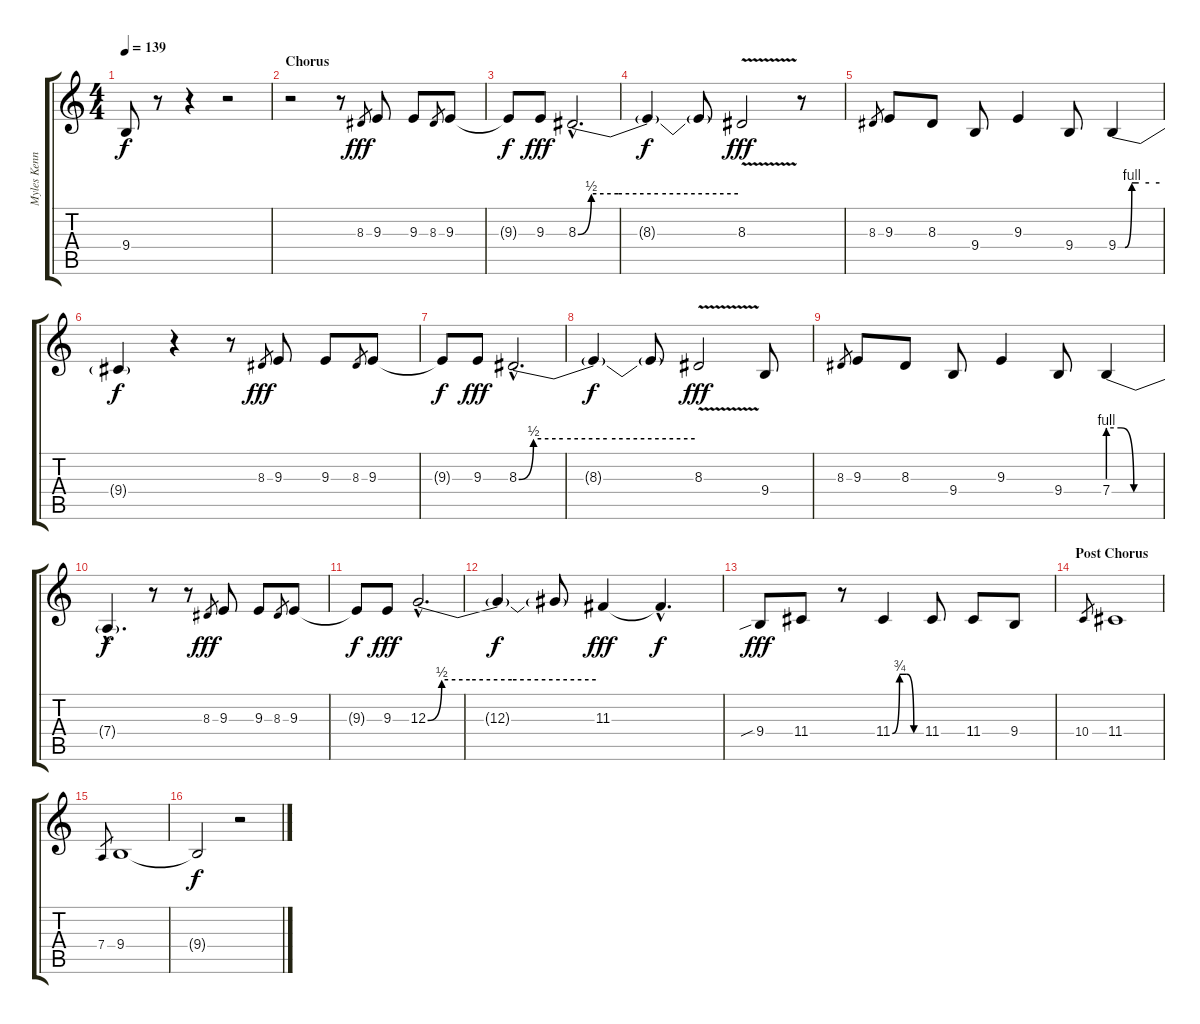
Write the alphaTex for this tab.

\track ("Myles Kennedy - Vocals" "Myles Kenn") {instrument tenorsax}
\staff {score tabs}
\tuning (E4 B3 G3 D3 A2 E2) {hide}
\ts (4 4)
\tempo 139
\clef g2
\ks c
9.4{t}.8{dy f} r.8 r.4 r.2 |
\section ("" "Chorus")
r.2 r.8 8.3.8{gr dy fff} 9.3.8 9.3.8 8.3.8{gr} 9.3.8 |
9.3{t}.8{dy f} 9.3.8{dy fff} 8.3{be (custom 0 0 5 2 15 2 30 2 60 2) hac}.2{d} |
8.3{t}.4{dy f} 8.3{t}.8 8.3{v}.2{dy fff} r.8 |
8.3.8{gr} 9.3.8 8.3.8 9.4.8 9.3.4 9.4.8 9.4{be (custom 0 0 10 0 20 4 30 4 45 4 60 4)}.4 |
9.4{t}.4{dy f} r.4 r.8 8.3.8{gr dy fff} 9.3.8 9.3.8 8.3.8{gr} 9.3.8 |
9.3{t}.8{dy f} 9.3.8{dy fff} 8.3{be (custom 0 0 5 2 15 2 30 2 60 2) hac}.2{d} |
8.3{t}.4{dy f} 8.3{t}.8 8.3{v}.2{dy fff} 9.4.8 |
8.3.8{gr} 9.3.8 8.3.8 9.4.8 9.3.4 9.4.8 7.4{be (custom 0 4 15 4 30 0 60 0)}.4 |
7.4{hac t}.4{d dy f} r.8 r.8 8.3.8{gr dy fff} 9.3.8 9.3.8 8.3.8{gr} 9.3.8 |
9.3{t}.8{dy f} 9.3.8{dy fff} 12.3{be (custom 0 0 5 2 15 2 30 2 60 2) hac}.2{d} |
12.3{t}.4{dy f} 12.3{t}.8 11.3.4{dy fff} 11.3{hac t}.4{d dy f} |
9.4{sib}.8{dy fff} 11.4.8 r.8 11.4{be (custom 0 0 15 3 30 3 45 0 60 0)}.4 11.4.8 11.4.8 9.4.8 |
\section ("" "Post Chorus")
10.4.8{gr} 11.4.1 |
7.4.8{gr} 9.4.1 |
9.4{t}.2{dy f} r.2
